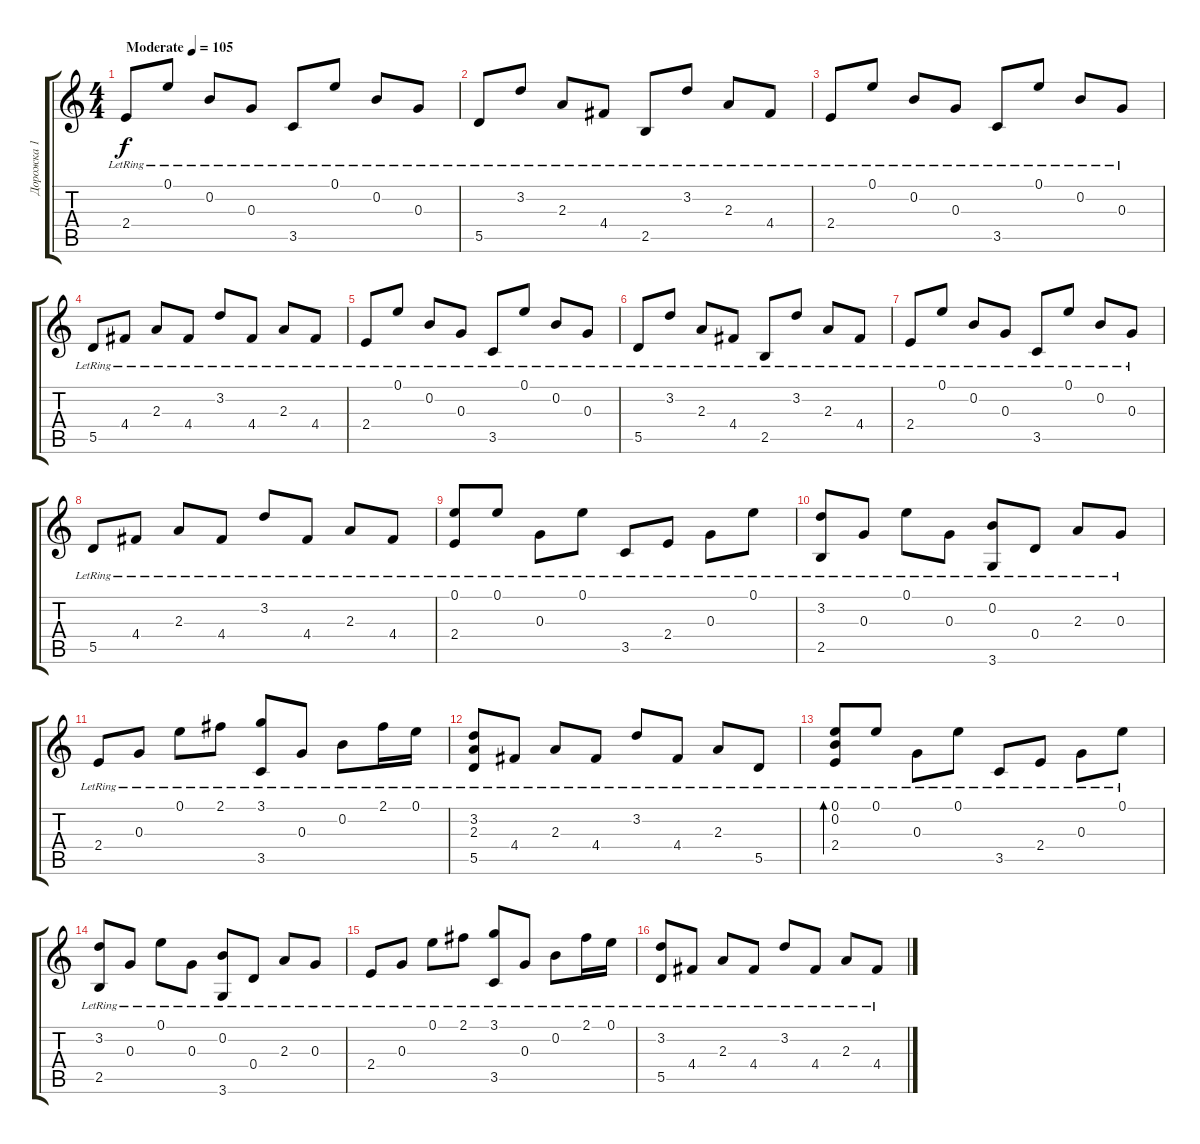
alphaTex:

\track ("Дорожка 1" "Дорожка 1") {instrument acousticguitarsteel}
\staff {score tabs}
\tuning (E4 B3 G3 D3 A2 E2) {hide}
\ts (4 4)
\tempo (105 "Moderate")
\clef g2
\ks c
2.4{lr}.8{dy f instrument acousticguitarsteel} 0.1{lr}.8 0.2{lr}.8 0.3{lr}.8 3.5{lr}.8 0.1{lr}.8 0.2{lr}.8 0.3{lr}.8 |
5.5{lr}.8 3.2{lr}.8 2.3{lr}.8 4.4{lr}.8 2.5{lr}.8 3.2{lr}.8 2.3{lr}.8 4.4{lr}.8 |
2.4{lr}.8 0.1{lr}.8 0.2{lr}.8 0.3{lr}.8 3.5{lr}.8 0.1{lr}.8 0.2{lr}.8 0.3{lr}.8 |
5.5{lr}.8 4.4{lr}.8 2.3{lr}.8 4.4{lr}.8 3.2{lr}.8 4.4{lr}.8 2.3{lr}.8 4.4{lr}.8 |
2.4{lr}.8 0.1{lr}.8 0.2{lr}.8 0.3{lr}.8 3.5{lr}.8 0.1{lr}.8 0.2{lr}.8 0.3{lr}.8 |
5.5{lr}.8 3.2{lr}.8 2.3{lr}.8 4.4{lr}.8 2.5{lr}.8 3.2{lr}.8 2.3{lr}.8 4.4{lr}.8 |
2.4{lr}.8 0.1{lr}.8 0.2{lr}.8 0.3{lr}.8 3.5{lr}.8 0.1{lr}.8 0.2{lr}.8 0.3{lr}.8 |
5.5{lr}.8 4.4{lr}.8 2.3{lr}.8 4.4{lr}.8 3.2{lr}.8 4.4{lr}.8 2.3{lr}.8 4.4{lr}.8 |
(0.1{lr} 2.4{lr}).8 0.1{lr}.8 0.3{lr}.8 0.1{lr}.8 3.5{lr}.8 2.4{lr}.8 0.3{lr}.8 0.1{lr}.8 |
(3.2{lr} 2.5{lr}).8 0.3{lr}.8 0.1{lr}.8 0.3{lr}.8 (0.2{lr} 3.6{lr}).8 0.4{lr}.8 2.3{lr}.8 0.3{lr}.8 |
2.4{lr}.8 0.3{lr}.8 0.1{lr}.8 2.1{lr}.8 (3.1{lr} 3.5{lr}).8 0.3{lr}.8 0.2{lr}.8 2.1{lr}.16 0.1{lr}.16 |
(3.2{lr} 2.3{lr} 5.5{lr}).8 4.4{lr}.8 2.3{lr}.8 4.4{lr}.8 3.2{lr}.8 4.4{lr}.8 2.3{lr}.8 5.5{lr}.8 |
(0.1{lr} 0.2{lr} 2.4{lr}).8{bd 240} 0.1{lr}.8 0.3{lr}.8 0.1{lr}.8 3.5{lr}.8 2.4{lr}.8 0.3{lr}.8 0.1{lr}.8 |
(3.2{lr} 2.5{lr}).8 0.3{lr}.8 0.1{lr}.8 0.3{lr}.8 (0.2{lr} 3.6{lr}).8 0.4{lr}.8 2.3{lr}.8 0.3{lr}.8 |
2.4{lr}.8 0.3{lr}.8 0.1{lr}.8 2.1{lr}.8 (3.1{lr} 3.5{lr}).8 0.3{lr}.8 0.2{lr}.8 2.1{lr}.16 0.1{lr}.16 |
(3.2{lr} 5.5{lr}).8 4.4{lr}.8 2.3{lr}.8 4.4{lr}.8 3.2{lr}.8 4.4{lr}.8 2.3{lr}.8 4.4{lr}.8
